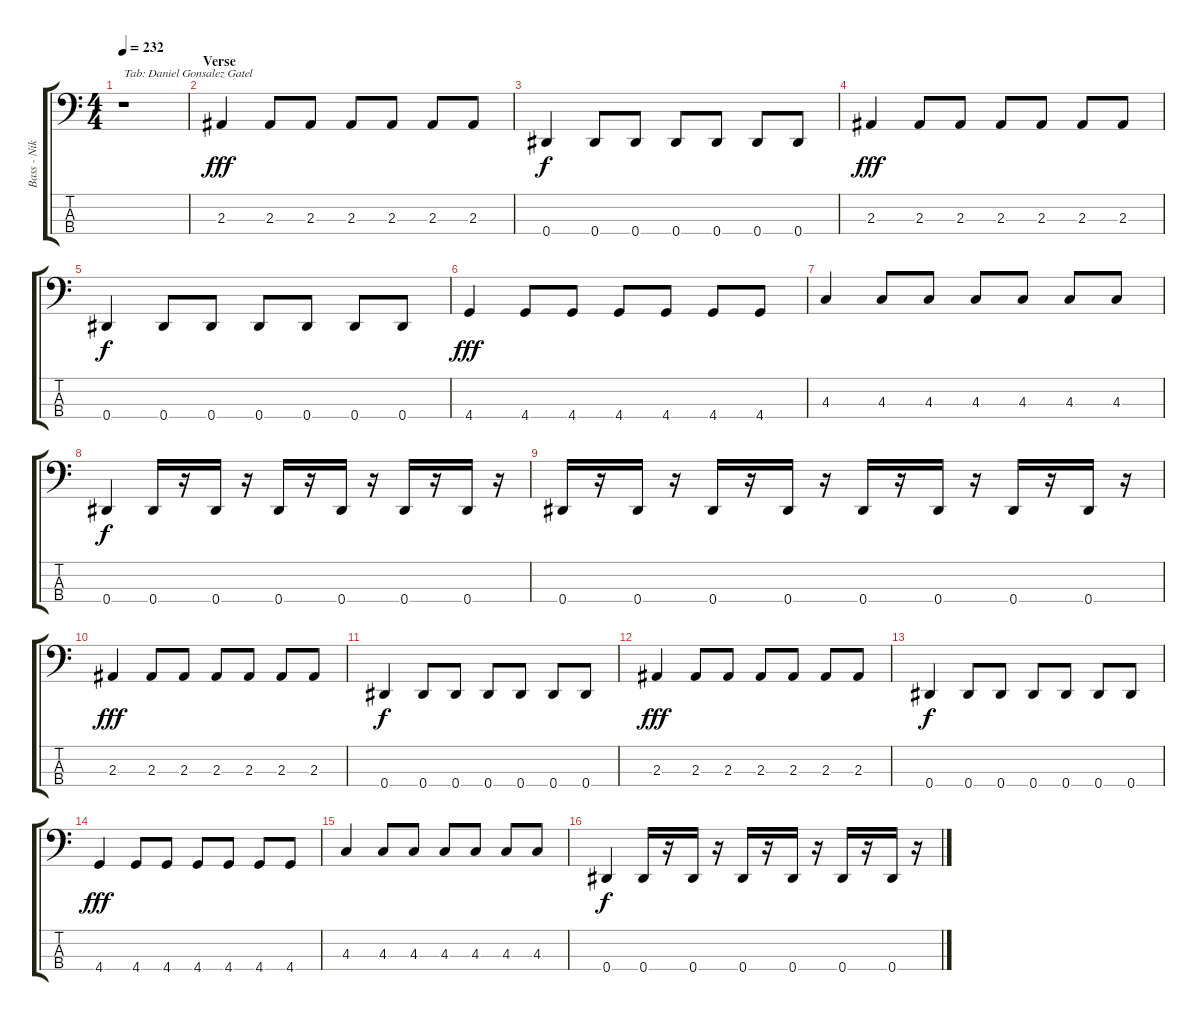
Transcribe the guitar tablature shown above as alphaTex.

\track ("Bass - Nikola" "Bass - Nik") {instrument electricbassfinger}
\staff {score tabs}
\tuning (Gb2 Db2 Ab1 Eb1) {hide}
\ts (4 4)
\tempo 232
\clef f4
\ks c
r.1{txt "Tab: Daniel Gonsalez Gatel" dy fff instrument electricbassfinger} |
\section ("" "Verse")
2.3.4 2.3.8 2.3.8 2.3.8 2.3.8 2.3.8 2.3.8 |
0.4.4{dy f} 0.4.8 0.4.8 0.4.8 0.4.8 0.4.8 0.4.8 |
2.3.4{dy fff} 2.3.8 2.3.8 2.3.8 2.3.8 2.3.8 2.3.8 |
0.4.4{dy f} 0.4.8 0.4.8 0.4.8 0.4.8 0.4.8 0.4.8 |
4.4.4{dy fff} 4.4.8 4.4.8 4.4.8 4.4.8 4.4.8 4.4.8 |
4.3.4 4.3.8 4.3.8 4.3.8 4.3.8 4.3.8 4.3.8 |
0.4.4{dy f} 0.4.16 r.16 0.4.16 r.16 0.4.16 r.16 0.4.16 r.16 0.4.16 r.16 0.4.16 r.16 |
0.4.16 r.16 0.4.16 r.16 0.4.16 r.16 0.4.16 r.16 0.4.16 r.16 0.4.16 r.16 0.4.16 r.16 0.4.16 r.16 |
2.3.4{dy fff} 2.3.8 2.3.8 2.3.8 2.3.8 2.3.8 2.3.8 |
0.4.4{dy f} 0.4.8 0.4.8 0.4.8 0.4.8 0.4.8 0.4.8 |
2.3.4{dy fff} 2.3.8 2.3.8 2.3.8 2.3.8 2.3.8 2.3.8 |
0.4.4{dy f} 0.4.8 0.4.8 0.4.8 0.4.8 0.4.8 0.4.8 |
4.4.4{dy fff} 4.4.8 4.4.8 4.4.8 4.4.8 4.4.8 4.4.8 |
4.3.4 4.3.8 4.3.8 4.3.8 4.3.8 4.3.8 4.3.8 |
0.4.4{dy f} 0.4.16 r.16 0.4.16 r.16 0.4.16 r.16 0.4.16 r.16 0.4.16 r.16 0.4.16 r.16
